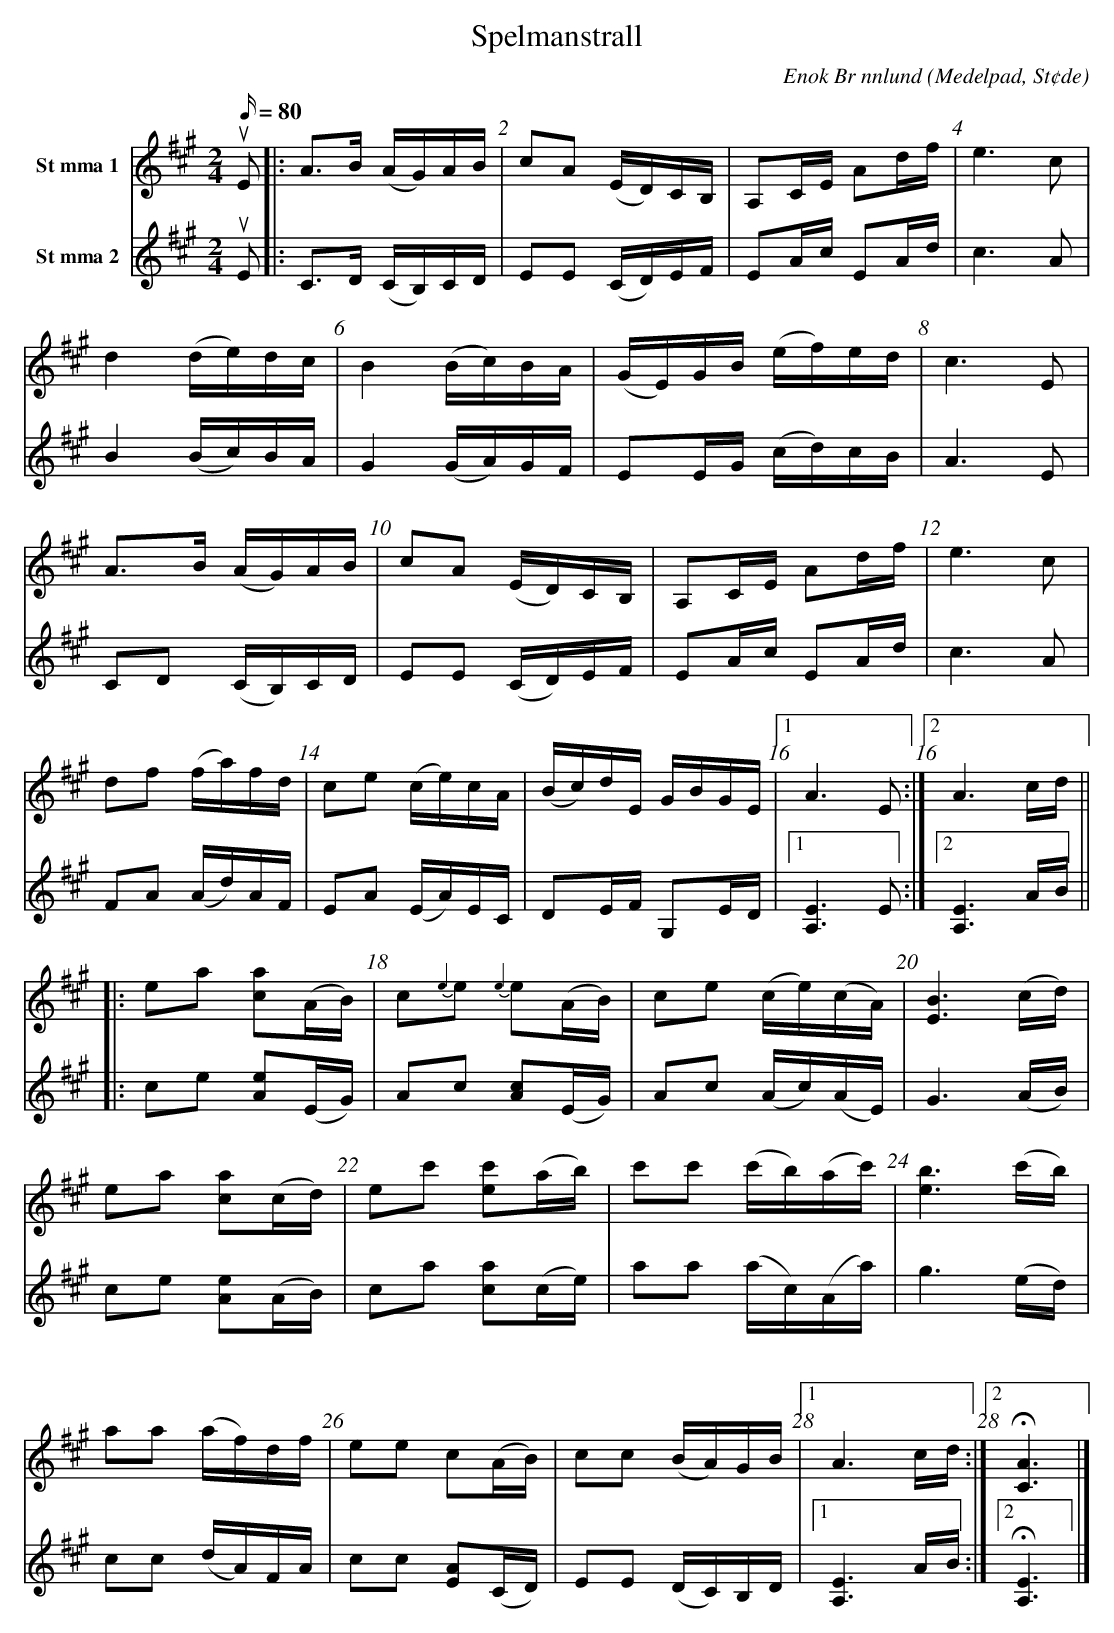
X:1
T: Spelmanstrall
M: 2/4
L: 1/16
C: Enok Br nnlund
O: Medelpad, St¢de
Q: 80
K: A
V:1 name="St mma 1"
V:2 name="St mma 2"
[V:1] uE2 \
[V:2] uE2 \
[V:1]|: A3B     (AG)AB    | c2A2         (ED)CB,  | A,2CE   A2df     | e6     c2   |
[V:2]|: C3D     (CB,)CD   | E2E2         (CD)EF   | E2Ac    E2Ad     | c6     A2   |
[V:1]   d4      (de)dc    | B4           (Bc)BA   | (GE)GB (ef)ed    | c6     E2   |
[V:2]   B4      (Bc)BA    | G4           (GA)GF   | E2EG   (cd)cB    | A6     E2   |
[V:1]   A3B     (AG)AB    | c2A2         (ED)CB,  | A,2CE   A2df     | e6     c2   |
[V:2]   C2D2    (CB,)CD   | E2E2         (CD)EF   | E2Ac    E2Ad     | c6     A2   |
[V:1]   d2f2    (fa)fd    | c2e2         (ce)cA   | (Bc)dE  GBGE     |1 A6    E2  :|2 A6    cd ||
[V:2]   F2A2    (Ad)AF    | E2A2         (EA)EC   | D2EF    G,2ED    |1 [A,E]6 E2  :|2 [A,E]6 AB ||
[V:1]|: e2a2    [ca]2(AB) | c2{e2}e2 {e2}   e2(AB)| c2e2   (ce)(cA)  | [EB]6 (cd)  |
[V:2]|: c2e2    [Ae]2(EG) | A2c2        [Ac]2(EG) | A2c2   (Ac)(AE)  | G6    (AB)  |
[V:1]   e2a2    [ca]2(cd) | e2c'2       [ec']2(ab)| c'2c'2 (c'b)(ac')| [eb]6 (c'b) |
[V:2]   c2e2    [Ae]2(AB) | c2a2        [ca]2(ce) | a2a2   (ac)(Aa)  | g6    (ed)  |
[V:1]   a2a2    (af)df    | e2e2         c2(AB)   | c2c2   (BA)GB    |1 A6     cd  :|2 H[CA]6 |]
[V:2]   c2c2    (dA)FA    | c2c2        [EA]2(CD) | E2E2   (DC)B,D   |1 [A,E]6 AB  :|2 H[A,E]6|]
